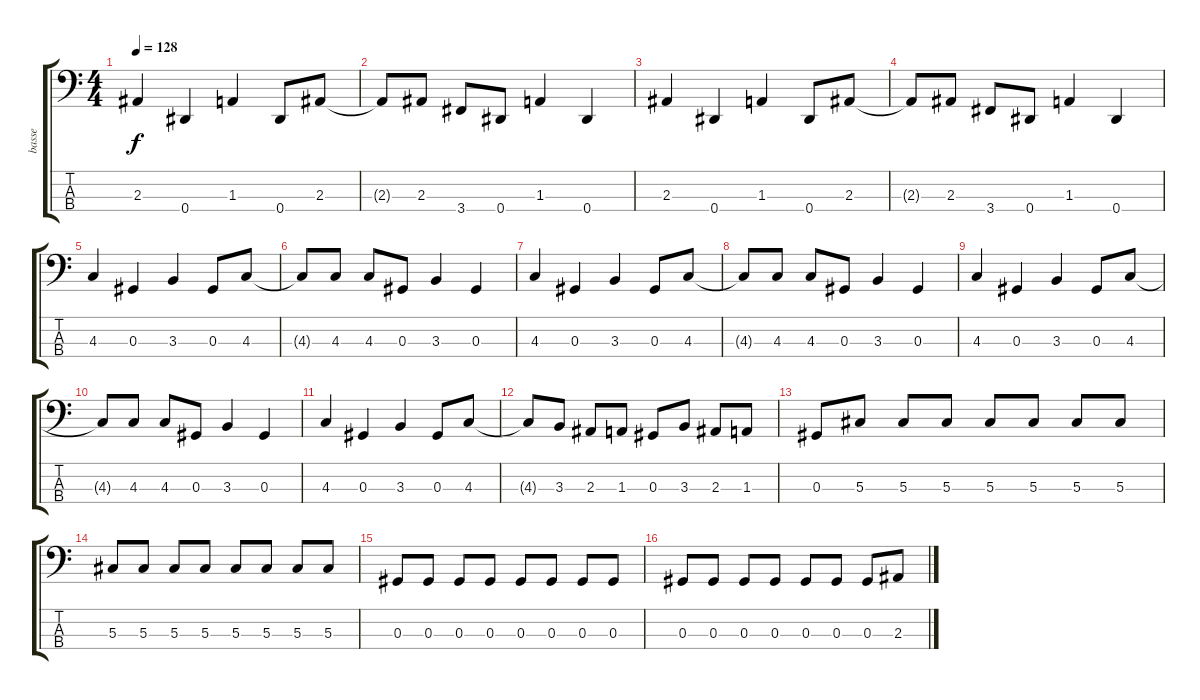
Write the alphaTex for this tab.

\track ("basse" "basse") {instrument electricbasspick}
\staff {score tabs}
\tuning (Gb2 Db2 Ab1 Eb1) {hide}
\ts (4 4)
\tempo 128
\clef f4
\ks c
2.3.4{dy f} 0.4.4 1.3.4 0.4.8 2.3.8 |
2.3{t}.8 2.3.8 3.4.8 0.4.8 1.3.4 0.4.4 |
2.3.4 0.4.4 1.3.4 0.4.8 2.3.8 |
2.3{t}.8 2.3.8 3.4.8 0.4.8 1.3.4 0.4.4 |
4.3.4 0.3.4 3.3.4 0.3.8 4.3.8 |
4.3{t}.8 4.3.8 4.3.8 0.3.8 3.3.4 0.3.4 |
4.3.4 0.3.4 3.3.4 0.3.8 4.3.8 |
4.3{t}.8 4.3.8 4.3.8 0.3.8 3.3.4 0.3.4 |
4.3.4 0.3.4 3.3.4 0.3.8 4.3.8 |
4.3{t}.8 4.3.8 4.3.8 0.3.8 3.3.4 0.3.4 |
4.3.4 0.3.4 3.3.4 0.3.8 4.3.8 |
4.3{t}.8 3.3.8 2.3.8 1.3.8 0.3.8 3.3.8 2.3.8 1.3.8 |
0.3.8 5.3.8 5.3.8 5.3.8 5.3.8 5.3.8 5.3.8 5.3.8 |
5.3.8 5.3.8 5.3.8 5.3.8 5.3.8 5.3.8 5.3.8 5.3.8 |
0.3.8 0.3.8 0.3.8 0.3.8 0.3.8 0.3.8 0.3.8 0.3.8 |
0.3.8 0.3.8 0.3.8 0.3.8 0.3.8 0.3.8 0.3.8 2.3.8
